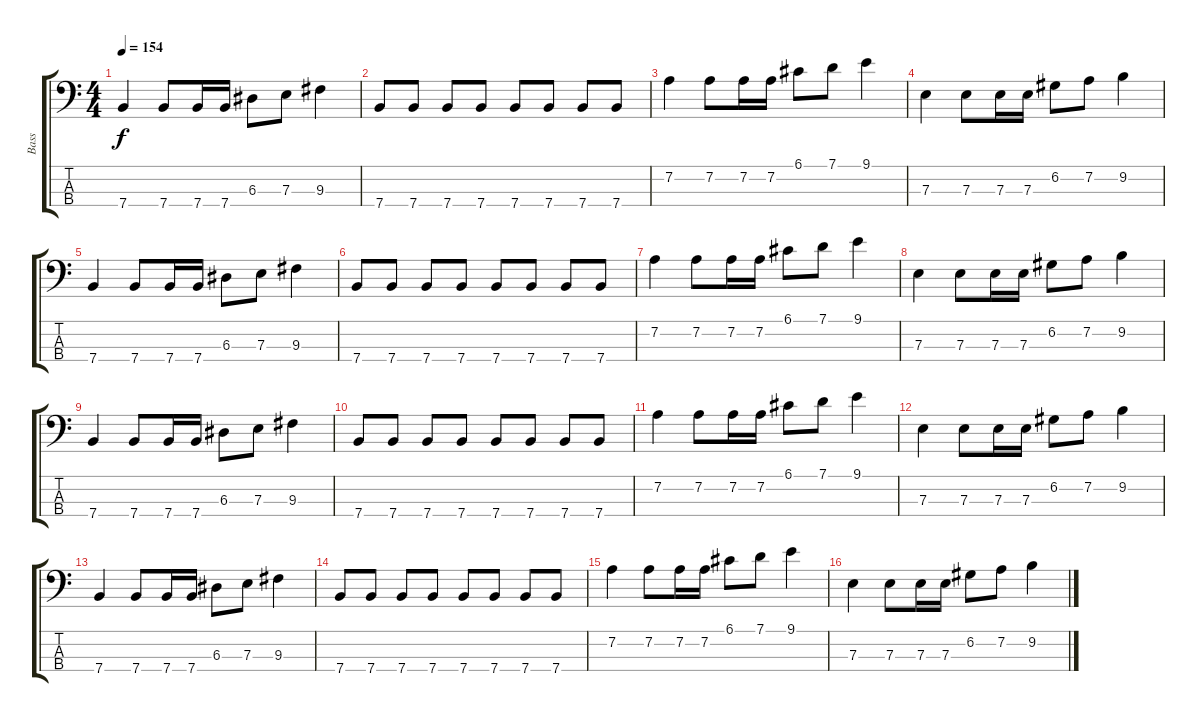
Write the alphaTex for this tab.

\track ("Bass" "Bass") {instrument electricbassfinger}
\staff {score tabs}
\tuning (G2 D2 A1 E1) {hide}
\ts (4 4)
\tempo 154
\clef f4
\ks c
7.4.4{dy f} 7.4.8 7.4.16 7.4.16 6.3.8 7.3.8 9.3.4 |
7.4.8 7.4.8 7.4.8 7.4.8 7.4.8 7.4.8 7.4.8 7.4.8 |
7.2.4 7.2.8 7.2.16 7.2.16 6.1.8 7.1.8 9.1.4 |
7.3.4 7.3.8 7.3.16 7.3.16 6.2.8 7.2.8 9.2.4 |
7.4.4 7.4.8 7.4.16 7.4.16 6.3.8 7.3.8 9.3.4 |
7.4.8 7.4.8 7.4.8 7.4.8 7.4.8 7.4.8 7.4.8 7.4.8 |
7.2.4 7.2.8 7.2.16 7.2.16 6.1.8 7.1.8 9.1.4 |
7.3.4 7.3.8 7.3.16 7.3.16 6.2.8 7.2.8 9.2.4 |
7.4.4 7.4.8 7.4.16 7.4.16 6.3.8 7.3.8 9.3.4 |
7.4.8 7.4.8 7.4.8 7.4.8 7.4.8 7.4.8 7.4.8 7.4.8 |
7.2.4 7.2.8 7.2.16 7.2.16 6.1.8 7.1.8 9.1.4 |
7.3.4 7.3.8 7.3.16 7.3.16 6.2.8 7.2.8 9.2.4 |
7.4.4 7.4.8 7.4.16 7.4.16 6.3.8 7.3.8 9.3.4 |
7.4.8 7.4.8 7.4.8 7.4.8 7.4.8 7.4.8 7.4.8 7.4.8 |
7.2.4 7.2.8 7.2.16 7.2.16 6.1.8 7.1.8 9.1.4 |
7.3.4 7.3.8 7.3.16 7.3.16 6.2.8 7.2.8 9.2.4
